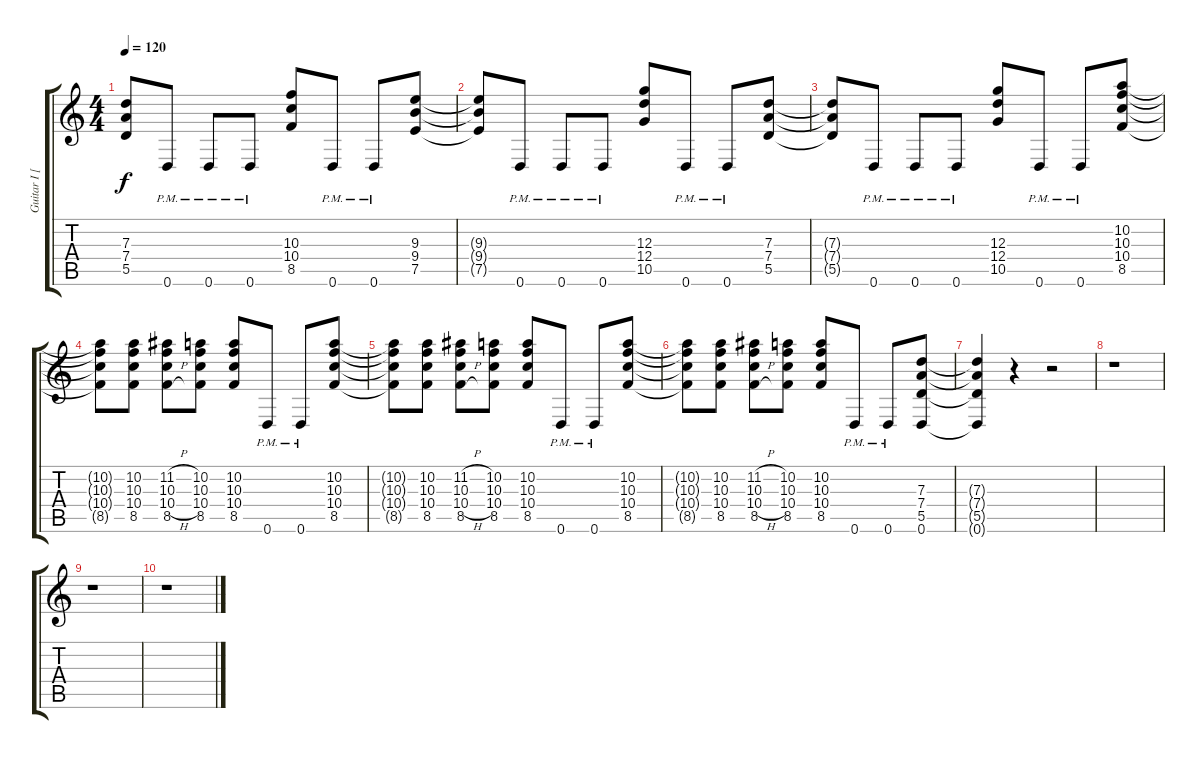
\track ("Guitar I [Lead-Solo]" "Guitar I [") {instrument overdrivenguitar}
\staff {score tabs}
\tuning (E4 B3 G3 D3 A2 D2) {hide}
\ts (4 4)
\tempo 120
\clef g2
\ks c
(7.3 7.4 5.5).8{dy f} 0.6{pm}.8 0.6{pm}.8 0.6{pm}.8 (10.3 10.4 8.5).8 0.6{pm}.8 0.6{pm}.8 (9.3 9.4 7.5).8 |
(9.3{t} 9.4{t} 7.5{t}).8 0.6{pm}.8 0.6{pm}.8 0.6{pm}.8 (12.3 12.4 10.5).8 0.6{pm}.8 0.6{pm}.8 (7.3 7.4 5.5).8 |
(7.3{t} 7.4{t} 5.5{t}).8 0.6{pm}.8 0.6{pm}.8 0.6{pm}.8 (12.3 12.4 10.5).8 0.6{pm}.8 0.6{pm}.8 (10.2 10.3 10.4 8.5).8 |
(10.2{t} 10.3{t} 10.4{t} 8.5{t}).8 (10.2 10.3 10.4 8.5).8 (11.2{h} 10.3{h} 10.4{h} 8.5{h}).8 (10.2 10.3 10.4 8.5).8 (10.2 10.3 10.4 8.5).8 0.6{pm}.8 0.6{pm}.8 (10.2 10.3 10.4 8.5).8 |
(10.2{t} 10.3{t} 10.4{t} 8.5{t}).8 (10.2 10.3 10.4 8.5).8 (11.2{h} 10.3{h} 10.4{h} 8.5{h}).8 (10.2 10.3 10.4 8.5).8 (10.2 10.3 10.4 8.5).8 0.6{pm}.8 0.6{pm}.8 (10.2 10.3 10.4 8.5).8 |
(10.2{t} 10.3{t} 10.4{t} 8.5{t}).8 (10.2 10.3 10.4 8.5).8 (11.2{h} 10.3{h} 10.4{h} 8.5{h}).8 (10.2 10.3 10.4 8.5).8 (10.2 10.3 10.4 8.5).8 0.6{pm}.8 0.6{pm}.8 (7.3 7.4 5.5 0.6).8 |
(7.3{t} 7.4{t} 5.5{t} 0.6{t}).4 r.4 r.2 |
r.1 |
r.1 |
r.1
